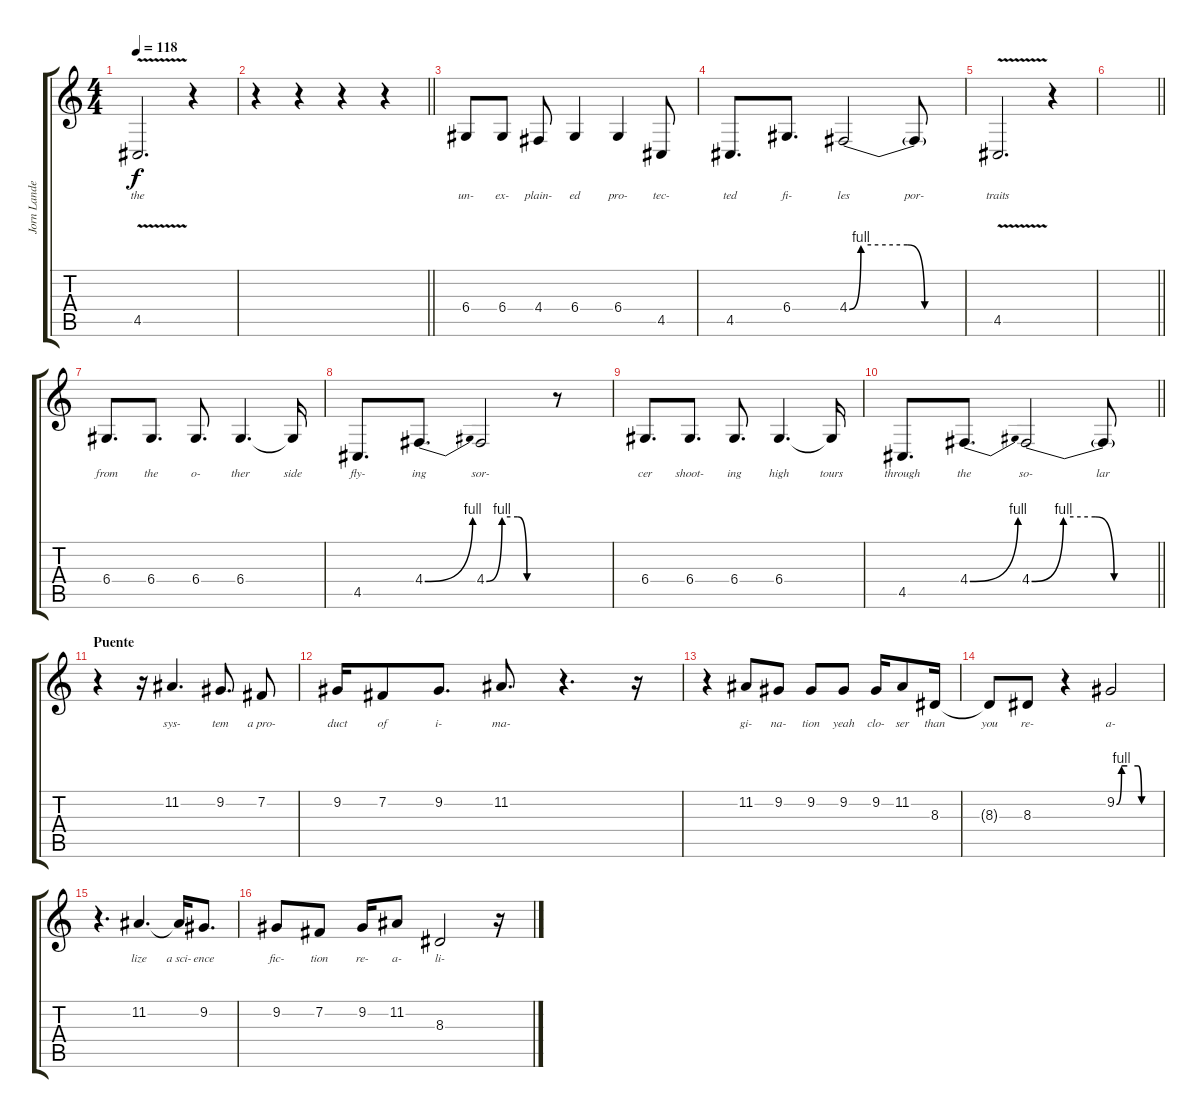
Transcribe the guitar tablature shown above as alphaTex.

\track ("Jorn Lande" "Jorn Lande") {instrument clarinet}
\staff {score tabs}
\tuning (E4 B3 G3 D3 A2 E2) {hide}
\ts (4 4)
\tempo 118
\clef g2
\ks c
4.5{v}.2{d lyrics (0 "the") lyrics (1 "") lyrics (2 "") lyrics (3 "") lyrics (4 "") dy f} r.4 |
\barLineRight lightlight
r.4 r.4 r.4 r.4 |
6.4.8{lyrics (0 "un-") lyrics (1 "") lyrics (2 "") lyrics (3 "") lyrics (4 "")} 6.4.8{lyrics (0 "ex-") lyrics (1 "") lyrics (2 "") lyrics (3 "") lyrics (4 "")} 4.4.8{lyrics (0 "plain-") lyrics (1 "") lyrics (2 "") lyrics (3 "") lyrics (4 "")} 6.4.4{lyrics (0 "ed") lyrics (1 "") lyrics (2 "") lyrics (3 "") lyrics (4 "")} 6.4.4{lyrics (0 "pro-") lyrics (1 "") lyrics (2 "") lyrics (3 "") lyrics (4 "")} 4.5.8{lyrics (0 "tec-") lyrics (1 "") lyrics (2 "") lyrics (3 "") lyrics (4 "")} |
4.5.8{d lyrics (0 "ted") lyrics (1 "") lyrics (2 "") lyrics (3 "") lyrics (4 "")} 6.4.8{d lyrics (0 "fi-") lyrics (1 "") lyrics (2 "") lyrics (3 "") lyrics (4 "")} 4.4{be (custom 0 0 6 4 15 4 30 4 39 0 45 0 60 0)}.2{lyrics (0 "les") lyrics (1 "") lyrics (2 "") lyrics (3 "") lyrics (4 "")} 4.4{t}.8{lyrics (0 "por-") lyrics (1 "") lyrics (2 "") lyrics (3 "") lyrics (4 "")} |
4.5{v}.2{d lyrics (0 "traits") lyrics (1 "") lyrics (2 "") lyrics (3 "") lyrics (4 "")} r.4 |
\barLineRight lightlight
|
6.4.8{d lyrics (0 "from") lyrics (1 "") lyrics (2 "") lyrics (3 "") lyrics (4 "")} 6.4.8{d lyrics (0 "the") lyrics (1 "") lyrics (2 "") lyrics (3 "") lyrics (4 "")} 6.4.8{d lyrics (0 "o-") lyrics (1 "") lyrics (2 "") lyrics (3 "") lyrics (4 "")} 6.4.4{d lyrics (0 "ther") lyrics (1 "") lyrics (2 "") lyrics (3 "") lyrics (4 "")} 6.4{t}.16{lyrics (0 "side") lyrics (1 "") lyrics (2 "") lyrics (3 "") lyrics (4 "")} |
4.5.8{d lyrics (0 "fly-") lyrics (1 "") lyrics (2 "") lyrics (3 "") lyrics (4 "")} 4.4{be (bend 0 0 60 4)}.8{d lyrics (0 "ing") lyrics (1 "") lyrics (2 "") lyrics (3 "") lyrics (4 "")} 4.4{be (custom 0 0 15 4 30 4 39 0 45 0 60 0)}.2{lyrics (0 "sor-") lyrics (1 "") lyrics (2 "") lyrics (3 "") lyrics (4 "")} r.8 |
6.4.8{d lyrics (0 "cer") lyrics (1 "") lyrics (2 "") lyrics (3 "") lyrics (4 "")} 6.4.8{d lyrics (0 "shoot-") lyrics (1 "") lyrics (2 "") lyrics (3 "") lyrics (4 "")} 6.4.8{d lyrics (0 "ing") lyrics (1 "") lyrics (2 "") lyrics (3 "") lyrics (4 "")} 6.4.4{d lyrics (0 "high") lyrics (1 "") lyrics (2 "") lyrics (3 "") lyrics (4 "")} 6.4{t}.16{lyrics (0 "tours") lyrics (1 "") lyrics (2 "") lyrics (3 "") lyrics (4 "")} |
\barLineRight lightlight
4.5.8{d lyrics (0 "through") lyrics (1 "") lyrics (2 "") lyrics (3 "") lyrics (4 "")} 4.4{be (bend 0 0 60 4)}.8{d lyrics (0 "the") lyrics (1 "") lyrics (2 "") lyrics (3 "") lyrics (4 "")} 4.4{be (custom 0 0 15 4 30 4 39 0 45 0 60 0)}.2{lyrics (0 "so-") lyrics (1 "") lyrics (2 "") lyrics (3 "") lyrics (4 "")} 4.4{t}.8{lyrics (0 "lar") lyrics (1 "") lyrics (2 "") lyrics (3 "") lyrics (4 "")} |
\section ("" "Puente")
r.4 r.16 11.2.4{d lyrics (0 "sys-") lyrics (1 "") lyrics (2 "") lyrics (3 "") lyrics (4 "")} 9.2.8{d lyrics (0 "tem") lyrics (1 "") lyrics (2 "") lyrics (3 "") lyrics (4 "")} 7.2.8{lyrics (0 "a pro-") lyrics (1 "") lyrics (2 "") lyrics (3 "") lyrics (4 "")} |
9.2.16{lyrics (0 "duct") lyrics (1 "") lyrics (2 "") lyrics (3 "") lyrics (4 "")} 7.2.8{lyrics (0 "of") lyrics (1 "") lyrics (2 "") lyrics (3 "") lyrics (4 "")} 9.2.8{d lyrics (0 "i-") lyrics (1 "") lyrics (2 "") lyrics (3 "") lyrics (4 "")} 11.2.8{d lyrics (0 "ma-") lyrics (1 "") lyrics (2 "") lyrics (3 "") lyrics (4 "")} r.4{d} r.16 |
r.4 11.2.8{lyrics (0 "gi-") lyrics (1 "") lyrics (2 "") lyrics (3 "") lyrics (4 "")} 9.2.8{lyrics (0 "na-") lyrics (1 "") lyrics (2 "") lyrics (3 "") lyrics (4 "")} 9.2.8{lyrics (0 "tion") lyrics (1 "") lyrics (2 "") lyrics (3 "") lyrics (4 "")} 9.2.8{lyrics (0 "yeah") lyrics (1 "") lyrics (2 "") lyrics (3 "") lyrics (4 "")} 9.2.16{lyrics (0 "clo-") lyrics (1 "") lyrics (2 "") lyrics (3 "") lyrics (4 "")} 11.2.8{lyrics (0 "ser") lyrics (1 "") lyrics (2 "") lyrics (3 "") lyrics (4 "")} 8.3.16{lyrics (0 "than") lyrics (1 "") lyrics (2 "") lyrics (3 "") lyrics (4 "")} |
8.3{t}.8{lyrics (0 "you") lyrics (1 "") lyrics (2 "") lyrics (3 "") lyrics (4 "")} 8.3.8{lyrics (0 "re-") lyrics (1 "") lyrics (2 "") lyrics (3 "") lyrics (4 "")} r.4 9.2{be (custom 0 0 7 4 15 4 30 4 35 0 60 0)}.2{lyrics (0 "a-") lyrics (1 "") lyrics (2 "") lyrics (3 "") lyrics (4 "")} |
r.4{d} 11.2.4{d lyrics (0 "lize") lyrics (1 "") lyrics (2 "") lyrics (3 "") lyrics (4 "")} 11.2{t}.16{lyrics (0 "a sci-") lyrics (1 "") lyrics (2 "") lyrics (3 "") lyrics (4 "")} 9.2.8{d lyrics (0 "ence") lyrics (1 "") lyrics (2 "") lyrics (3 "") lyrics (4 "")} |
9.2.8{lyrics (0 "fic-") lyrics (1 "") lyrics (2 "") lyrics (3 "") lyrics (4 "")} 7.2.8{lyrics (0 "tion") lyrics (1 "") lyrics (2 "") lyrics (3 "") lyrics (4 "")} 9.2.16{lyrics (0 "re-") lyrics (1 "") lyrics (2 "") lyrics (3 "") lyrics (4 "")} 11.2.8{lyrics (0 "a-") lyrics (1 "") lyrics (2 "") lyrics (3 "") lyrics (4 "")} 8.3.2{lyrics (0 "li-") lyrics (1 "") lyrics (2 "") lyrics (3 "") lyrics (4 "")} r.16
